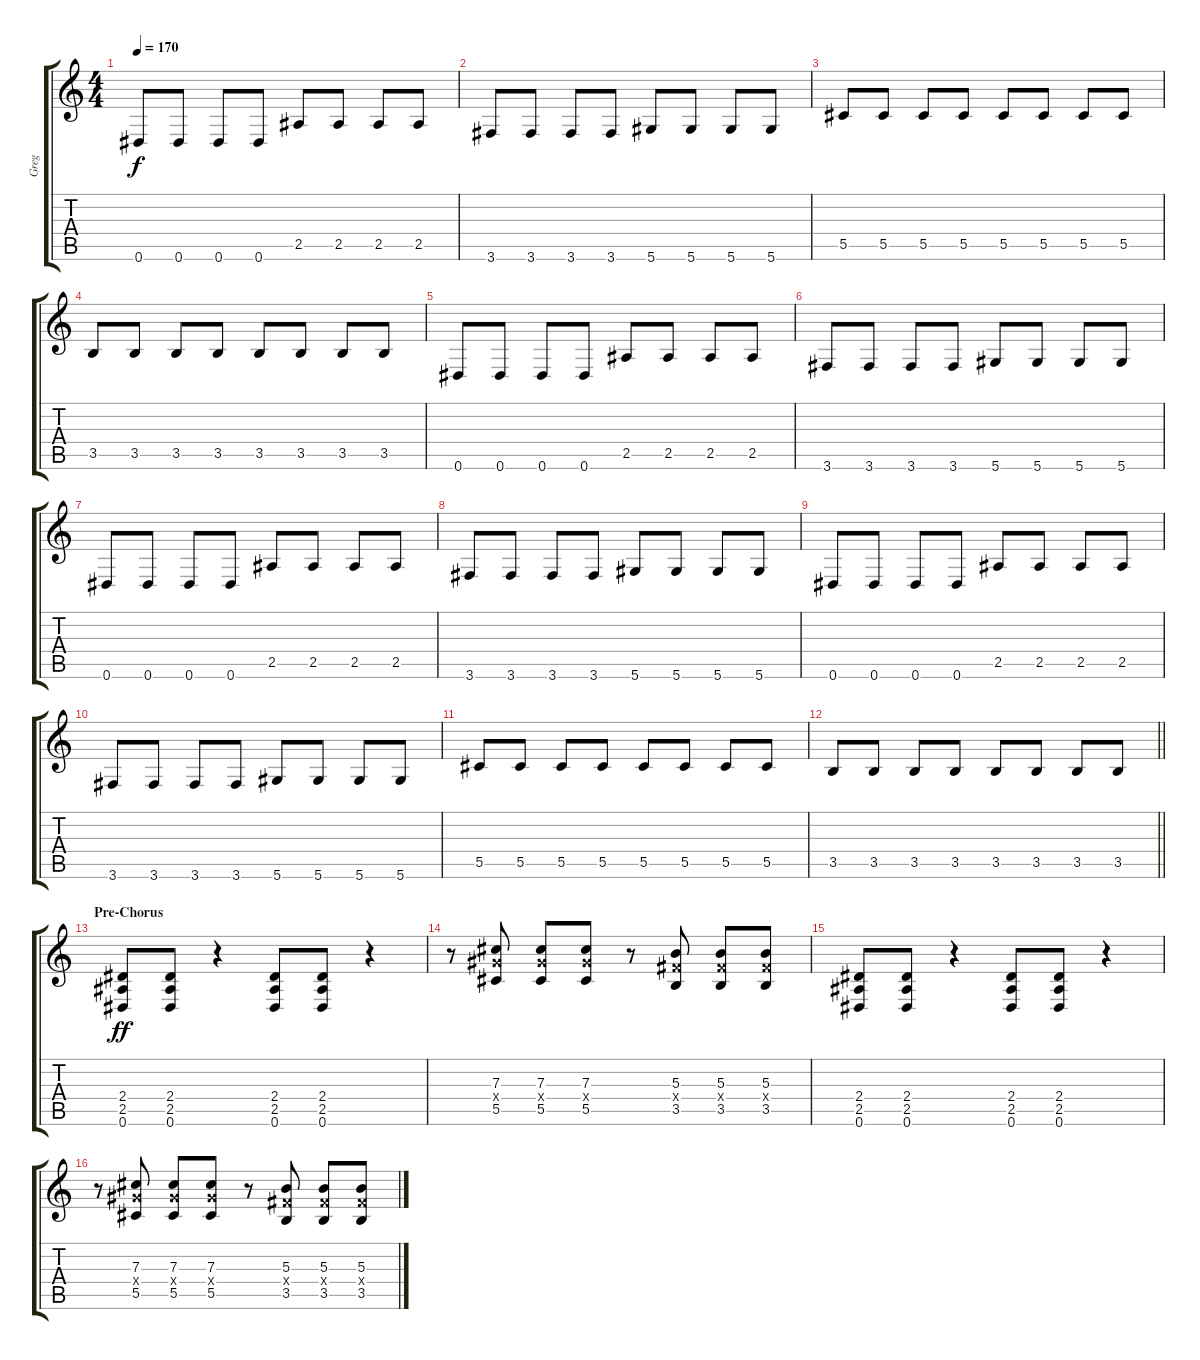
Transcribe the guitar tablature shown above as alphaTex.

\track ("Greg" "Greg") {instrument overdrivenguitar}
\staff {score tabs}
\tuning (Eb4 Bb3 Gb3 Db3 Ab2 Eb2) {hide}
\ts (4 4)
\tempo 170
\clef g2
\ks c
0.6.8{dy f} 0.6.8 0.6.8 0.6.8 2.5.8 2.5.8 2.5.8 2.5.8 |
3.6.8 3.6.8 3.6.8 3.6.8 5.6.8 5.6.8 5.6.8 5.6.8 |
5.5.8 5.5.8 5.5.8 5.5.8 5.5.8 5.5.8 5.5.8 5.5.8 |
3.5.8 3.5.8 3.5.8 3.5.8 3.5.8 3.5.8 3.5.8 3.5.8 |
0.6.8 0.6.8 0.6.8 0.6.8 2.5.8 2.5.8 2.5.8 2.5.8 |
3.6.8 3.6.8 3.6.8 3.6.8 5.6.8 5.6.8 5.6.8 5.6.8 |
0.6.8 0.6.8 0.6.8 0.6.8 2.5.8 2.5.8 2.5.8 2.5.8 |
3.6.8 3.6.8 3.6.8 3.6.8 5.6.8 5.6.8 5.6.8 5.6.8 |
0.6.8 0.6.8 0.6.8 0.6.8 2.5.8 2.5.8 2.5.8 2.5.8 |
3.6.8 3.6.8 3.6.8 3.6.8 5.6.8 5.6.8 5.6.8 5.6.8 |
5.5.8 5.5.8 5.5.8 5.5.8 5.5.8 5.5.8 5.5.8 5.5.8 |
\barLineRight lightlight
3.5.8 3.5.8 3.5.8 3.5.8 3.5.8 3.5.8 3.5.8 3.5.8 |
\section ("" "Pre-Chorus")
(2.4 2.5 0.6).8{dy ff} (2.4 2.5 0.6).8 r.4 (2.4 2.5 0.6).8 (2.4 2.5 0.6).8 r.4 |
r.8 (7.3 7.4{x} 5.5).8 (7.3 7.4{x} 5.5).8 (7.3 7.4{x} 5.5).8 r.8 (5.3 5.4{x} 3.5).8 (5.3 5.4{x} 3.5).8 (5.3 5.4{x} 3.5).8 |
(2.4 2.5 0.6).8 (2.4 2.5 0.6).8 r.4 (2.4 2.5 0.6).8 (2.4 2.5 0.6).8 r.4 |
r.8 (7.3 7.4{x} 5.5).8 (7.3 7.4{x} 5.5).8 (7.3 7.4{x} 5.5).8 r.8 (5.3 5.4{x} 3.5).8 (5.3 5.4{x} 3.5).8 (5.3 5.4{x} 3.5).8
